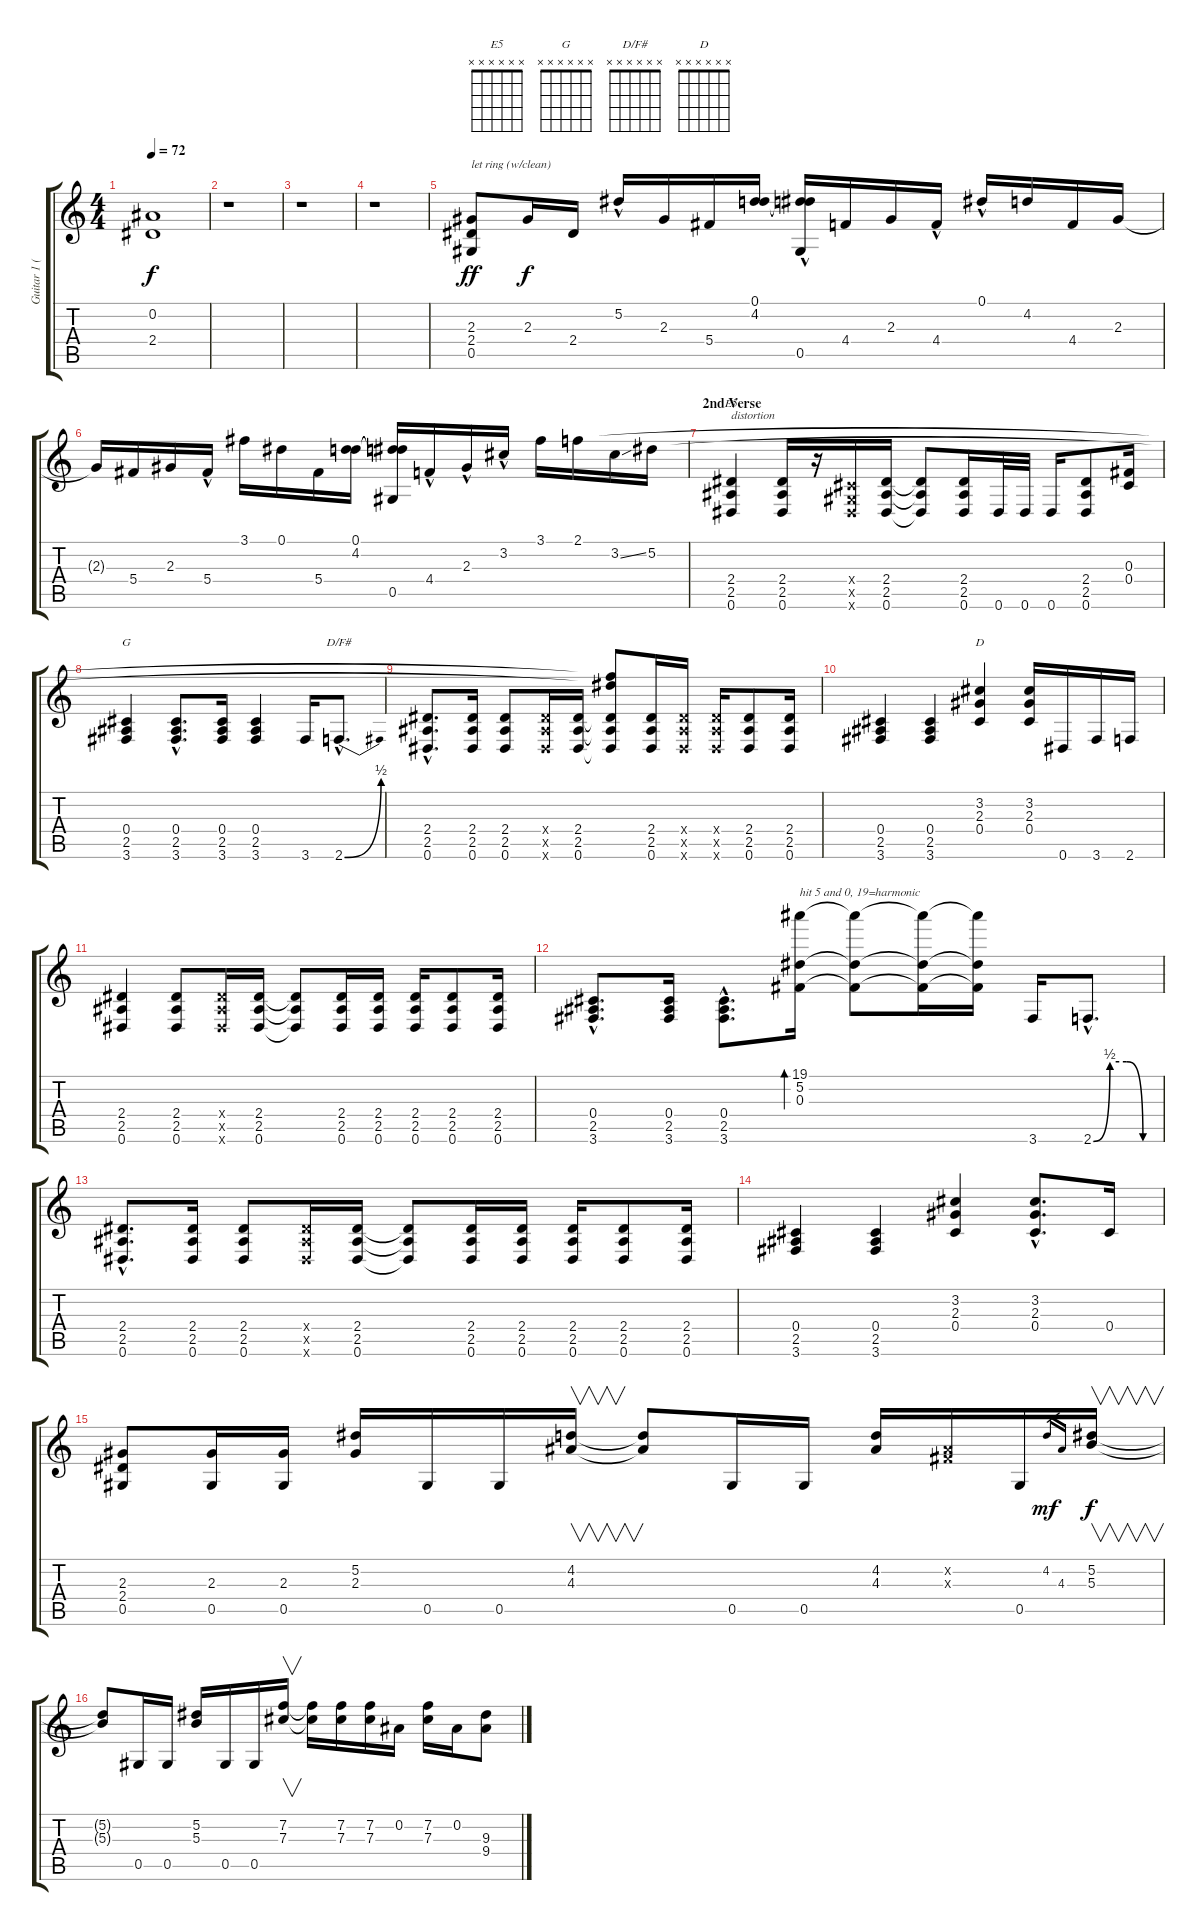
\track ("Guitar 1 (Slash)" "Guitar 1 (") {instrument overdrivenguitar}
\staff {score tabs}
\tuning (Eb4 Bb3 Gb3 Db3 Ab2 Eb2) {hide}
\chord ("E5" x x x x x x) {firstfret 0}
\chord ("G" x x x x x x) {firstfret 0}
\chord ("D/F#" x x x x x x) {firstfret 0}
\chord ("D" x x x x x x) {firstfret 0}
\ts (4 4)
\tempo 72
\clef g2
\ks c
(0.2{t} 2.4{t}).1{dy f} |
r.1 |
r.1 |
r.1 |
(2.3 2.4 0.5).8{txt "let ring (w/clean)" dy ff instrument electricguitarjazz} 2.3.16{dy f} 2.4.16 5.2{hac}.16 2.3.16 5.4.16 (0.1 4.2).16 (0.1{t} 4.2{t} 0.5{hac}).16 4.4.16 2.3.16 4.4{hac}.16 0.1{hac}.16 4.2.16 4.4.16 2.3.16 |
2.3{t}.16 5.4.16 2.3.16 5.4{hac}.16 3.1.16 0.1.16 5.4.16 (0.1 4.2).16 (0.1{t} 4.2{t} 0.5).16 4.4{hac}.16 2.3{hac}.16 3.2{hac}.16 3.1.16 2.1.16 3.2{ss}.16 5.2.16 |
\section ("" "2nd Verse")
(2.4 2.5 0.6).4{ch "E5" txt "distortion" instrument overdrivenguitar} (2.4 2.5 0.6).16 r.16 (0.4{x} 0.5{x} 0.6{x}).16 (2.4 2.5 0.6).16 (2.4{t} 2.5{t} 0.6{t}).8 (2.4 2.5 0.6).16 0.6.32 0.6.32 0.6.16 (2.4 2.5 0.6).8 (0.3 0.4).16 |
(0.4 2.5 3.6).4{ch "G"} (0.4{hac} 2.5{hac} 3.6{hac}).8{d} (0.4 2.5 3.6).16 (0.4 2.5 3.6).4 3.6.16 2.6{be (bend 0 0 60 2) hac}.8{d ch "D/F#"} |
(2.4{hac} 2.5{hac} 0.6{hac}).8{d} (2.4 2.5 0.6).16 (2.4 2.5 0.6).8 (2.4{x} 2.5{x} 0.6{x}).16 (2.4 2.5 0.6).16 (2.1{t} 5.2{t} 2.4{t} 2.5{t} 0.6{t}).8 (2.4 2.5 0.6).16 (2.4{x} 2.5{x} 0.6{x}).16 (2.4{x} 2.5{x} 0.6{x}).16 (2.4 2.5 0.6).8 (2.4 2.5 0.6).16 |
(0.4 2.5 3.6).4 (0.4 2.5 3.6).4 (3.2 2.3 0.4).4{ch "D"} (3.2 2.3 0.4).16 0.6.16 3.6.16 2.6.16 |
(2.4 2.5 0.6).4 (2.4 2.5 0.6).8 (2.4{x} 2.5{x} 0.6{x}).16 (2.4 2.5 0.6).16 (2.4{t} 2.5{t} 0.6{t}).8 (2.4 2.5 0.6).16 (2.4 2.5 0.6).16 (2.4 2.5 0.6).16 (2.4 2.5 0.6).8 (2.4 2.5 0.6).16 |
(0.4{hac} 2.5{hac} 3.6{hac}).8{d} (0.4 2.5 3.6).16 (0.4{hac} 2.5{hac} 3.6{hac}).8{d} (19.1 5.2 0.3).16{bd 120 txt "hit 5 and 0, 19=harmonic"} (19.1{t} 5.2{t} 0.3{t}).8 (19.1{t} 5.2{t} 0.3{t}).16 (19.1{t} 5.2{t} 0.3{t}).16 3.6.16 2.6{be (custom 0 0 15 2 30 2 45 0 60 0) hac}.8{d} |
(2.4{hac} 2.5{hac} 0.6{hac}).8{d} (2.4 2.5 0.6).16 (2.4 2.5 0.6).8 (2.4{x} 2.5{x} 0.6{x}).16 (2.4 2.5 0.6).16 (2.4{t} 2.5{t} 0.6{t}).8 (2.4 2.5 0.6).16 (2.4 2.5 0.6).16 (2.4 2.5 0.6).16 (2.4 2.5 0.6).8 (2.4 2.5 0.6).16 |
(0.4 2.5 3.6).4 (0.4 2.5 3.6).4 (3.2 2.3 0.4).4 (3.2{hac} 2.3{hac} 0.4{hac}).8{d} 0.4.16 |
(2.3 2.4 0.5).8 (2.3 0.5).16 (2.3 0.5).16 (5.2 2.3).16 0.5.16 0.5.16 (4.2 4.3).16{v} (4.2{t} 4.3{t}).8 0.5.16 0.5.16 (4.2 4.3).16 (0.2{x} 0.3{x}).16 0.5.16 4.2.16{gr dy mf} 4.3.16{gr} (5.2 5.3).16{v dy f} |
(5.2{t} 5.3{t}).8 0.5.16 0.5.16 (5.2 5.3).16 0.5.16 0.5.16 (7.2 7.3).16{v} (7.2{t} 7.3{t}).16 (7.2 7.3).16 (7.2 7.3).16 0.2.16 (7.2 7.3).16 0.2.16 (9.3{ss} 9.4).8
